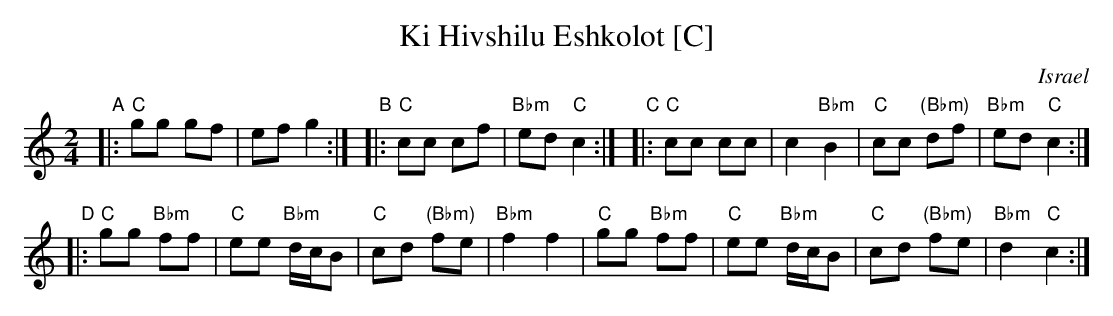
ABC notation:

X:1
T: Ki Hivshilu Eshkolot [C]
O: Israel
M: 2/4
L: 1/8
K: _B=e_A_d	% C freygish
"A"|: "C"gg gf | ef g2 :|\
"B"|: "C"cc cf | "Bbm"ed"C"c2 :|\
"C"|: "C"cc cc | c2 "Bbm"B2 | "C"cc "(Bbm)"df | "Bbm"ed "C"c2 :|
"D"|: "C"gg "Bbm"ff | "C"ee "Bbm"d/c/B | "C"cd "(Bbm)"fe | "Bbm"f2 f2 \
   |  "C"gg "Bbm"ff | "C"ee "Bbm"d/c/B | "C"cd "(Bbm)"fe | "Bbm"d2 "C"c2 :|
